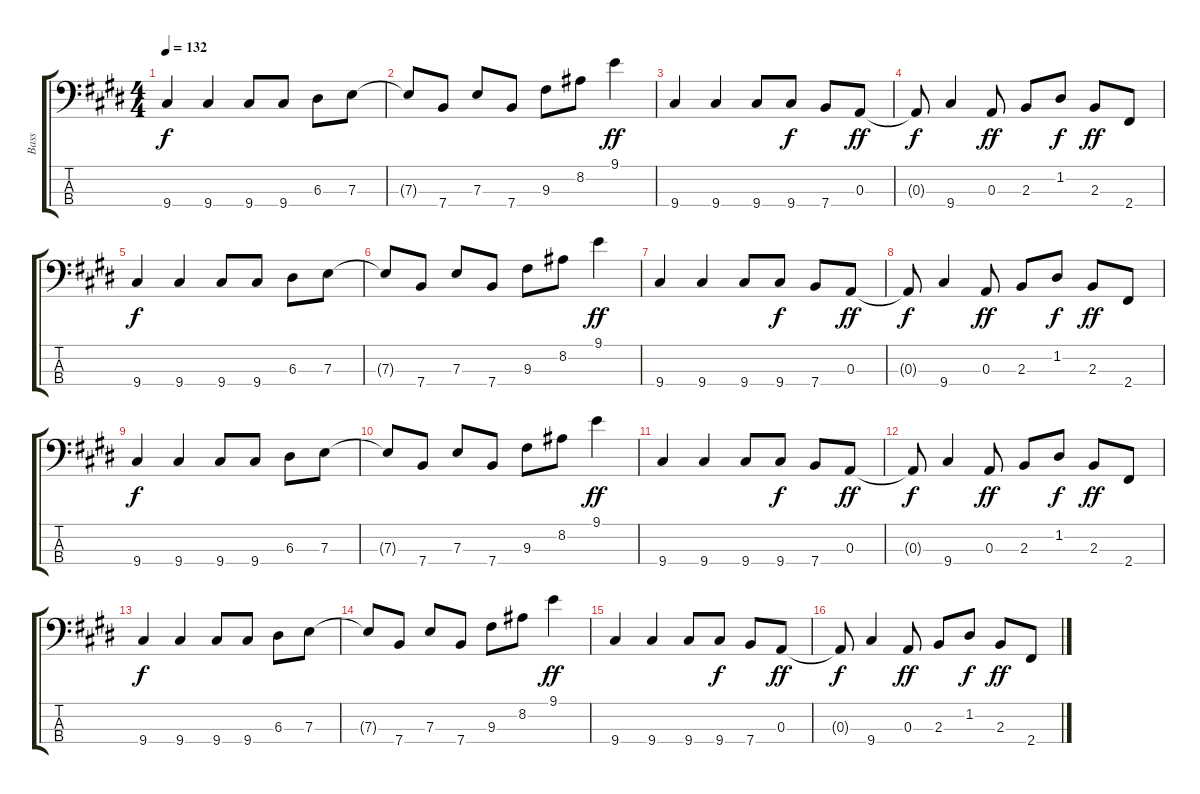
\track ("Bass" "Bass") {instrument electricbassfinger}
\staff {score tabs}
\tuning (G2 D2 A1 E1) {hide}
\ts (4 4)
\tempo 132
\clef f4
\ks e
9.4.4{dy f} 9.4.4 9.4.8 9.4.8 6.3.8 7.3.8 |
7.3{t}.8 7.4.8 7.3.8 7.4.8 9.3.8 8.2.8 9.1.4{dy ff} |
9.4.4 9.4.4 9.4.8 9.4.8{dy f} 7.4.8 0.3.8{dy ff} |
0.3{t}.8{dy f} 9.4.4 0.3.8{dy ff} 2.3.8 1.2.8{dy f} 2.3.8{dy ff} 2.4.8 |
9.4.4{dy f} 9.4.4 9.4.8 9.4.8 6.3.8 7.3.8 |
7.3{t}.8 7.4.8 7.3.8 7.4.8 9.3.8 8.2.8 9.1.4{dy ff} |
9.4.4 9.4.4 9.4.8 9.4.8{dy f} 7.4.8 0.3.8{dy ff} |
0.3{t}.8{dy f} 9.4.4 0.3.8{dy ff} 2.3.8 1.2.8{dy f} 2.3.8{dy ff} 2.4.8 |
9.4.4{dy f} 9.4.4 9.4.8 9.4.8 6.3.8 7.3.8 |
7.3{t}.8 7.4.8 7.3.8 7.4.8 9.3.8 8.2.8 9.1.4{dy ff} |
9.4.4 9.4.4 9.4.8 9.4.8{dy f} 7.4.8 0.3.8{dy ff} |
0.3{t}.8{dy f} 9.4.4 0.3.8{dy ff} 2.3.8 1.2.8{dy f} 2.3.8{dy ff} 2.4.8 |
9.4.4{dy f} 9.4.4 9.4.8 9.4.8 6.3.8 7.3.8 |
7.3{t}.8 7.4.8 7.3.8 7.4.8 9.3.8 8.2.8 9.1.4{dy ff} |
9.4.4 9.4.4 9.4.8 9.4.8{dy f} 7.4.8 0.3.8{dy ff} |
0.3{t}.8{dy f} 9.4.4 0.3.8{dy ff} 2.3.8 1.2.8{dy f} 2.3.8{dy ff} 2.4.8
